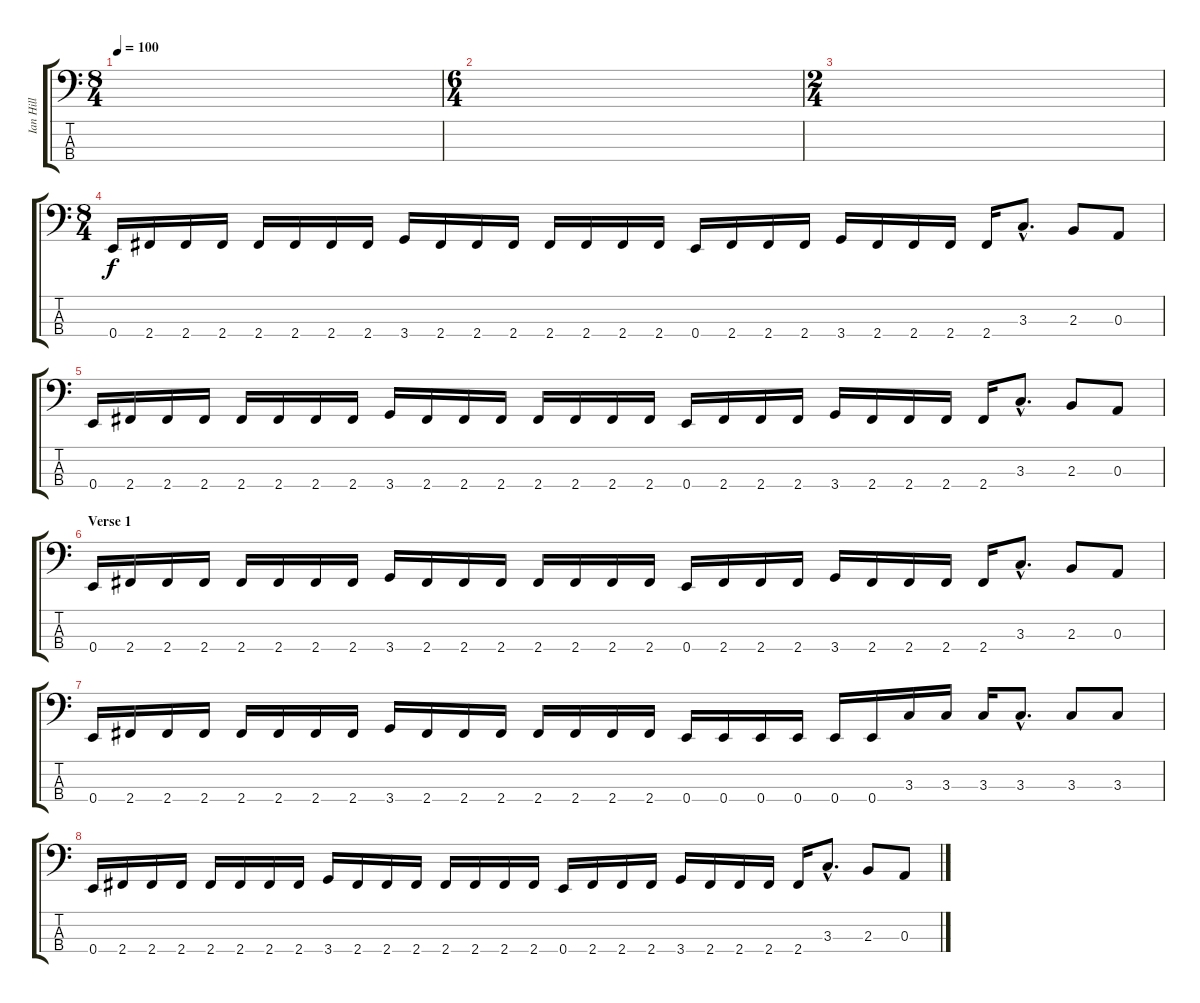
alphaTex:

\track ("Ian Hill" "Ian Hill") {instrument slapbass2}
\staff {score tabs}
\tuning (G2 D2 A1 E1) {hide}
\ts (8 4)
\tempo 100
\clef f4
\ks c
|
\ts (6 4)
|
\ts (2 4)
|
\ts (8 4)
0.4.16 2.4.16 2.4.16 2.4.16 2.4.16 2.4.16 2.4.16 2.4.16 3.4.16 2.4.16 2.4.16 2.4.16 2.4.16 2.4.16 2.4.16 2.4.16 0.4.16 2.4.16 2.4.16 2.4.16 3.4.16 2.4.16 2.4.16 2.4.16 2.4.16 3.3{hac}.8{d} 2.3.8 0.3.8 |
0.4.16 2.4.16 2.4.16 2.4.16 2.4.16 2.4.16 2.4.16 2.4.16 3.4.16 2.4.16 2.4.16 2.4.16 2.4.16 2.4.16 2.4.16 2.4.16 0.4.16 2.4.16 2.4.16 2.4.16 3.4.16 2.4.16 2.4.16 2.4.16 2.4.16 3.3{hac}.8{d} 2.3.8 0.3.8 |
\section ("" "Verse 1")
0.4.16 2.4.16 2.4.16 2.4.16 2.4.16 2.4.16 2.4.16 2.4.16 3.4.16 2.4.16 2.4.16 2.4.16 2.4.16 2.4.16 2.4.16 2.4.16 0.4.16 2.4.16 2.4.16 2.4.16 3.4.16 2.4.16 2.4.16 2.4.16 2.4.16 3.3{hac}.8{d} 2.3.8 0.3.8 |
0.4.16 2.4.16 2.4.16 2.4.16 2.4.16 2.4.16 2.4.16 2.4.16 3.4.16 2.4.16 2.4.16 2.4.16 2.4.16 2.4.16 2.4.16 2.4.16 0.4.16 0.4.16 0.4.16 0.4.16 0.4.16 0.4.16 3.3.16 3.3.16 3.3.16 3.3{hac}.8{d} 3.3.8 3.3.8 |
0.4.16 2.4.16 2.4.16 2.4.16 2.4.16 2.4.16 2.4.16 2.4.16 3.4.16 2.4.16 2.4.16 2.4.16 2.4.16 2.4.16 2.4.16 2.4.16 0.4.16 2.4.16 2.4.16 2.4.16 3.4.16 2.4.16 2.4.16 2.4.16 2.4.16 3.3{hac}.8{d} 2.3.8 0.3.8
